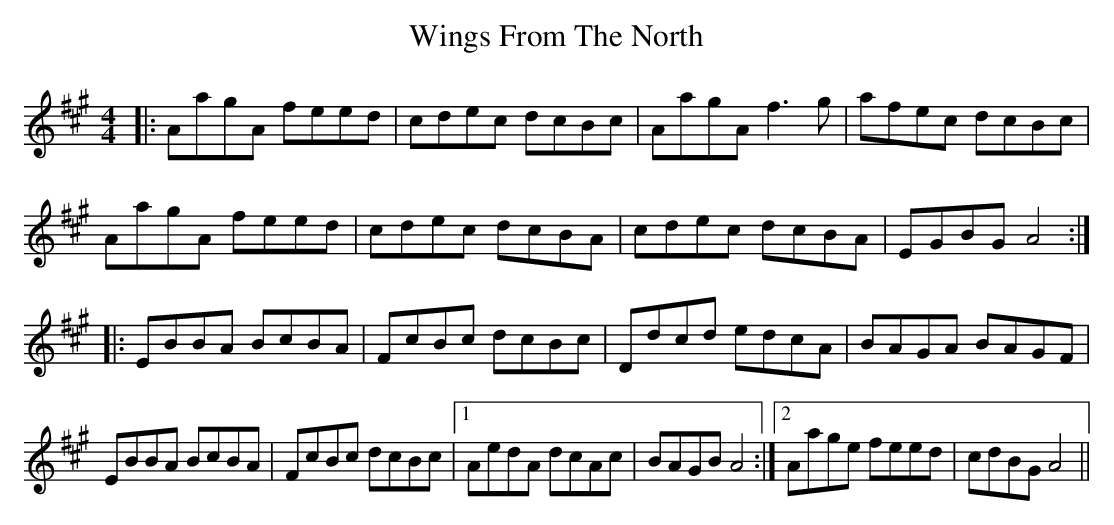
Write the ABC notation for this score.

X:1
T: Wings From The North
M: 4/4
L: 1/8
K: Amaj
|:AagA feed|cdec dcBc|AagA f3g|afec dcBc|
AagA feed|cdec dcBA|cdec dcBA|EGBG A4:|
|:EBBA BcBA|FcBc dcBc|Ddcd edcA|BAGA BAGF|
EBBA BcBA|FcBc dcBc|1 AedA dcAc|BAGB A4:|2 Aage feed|cdBG A4||
